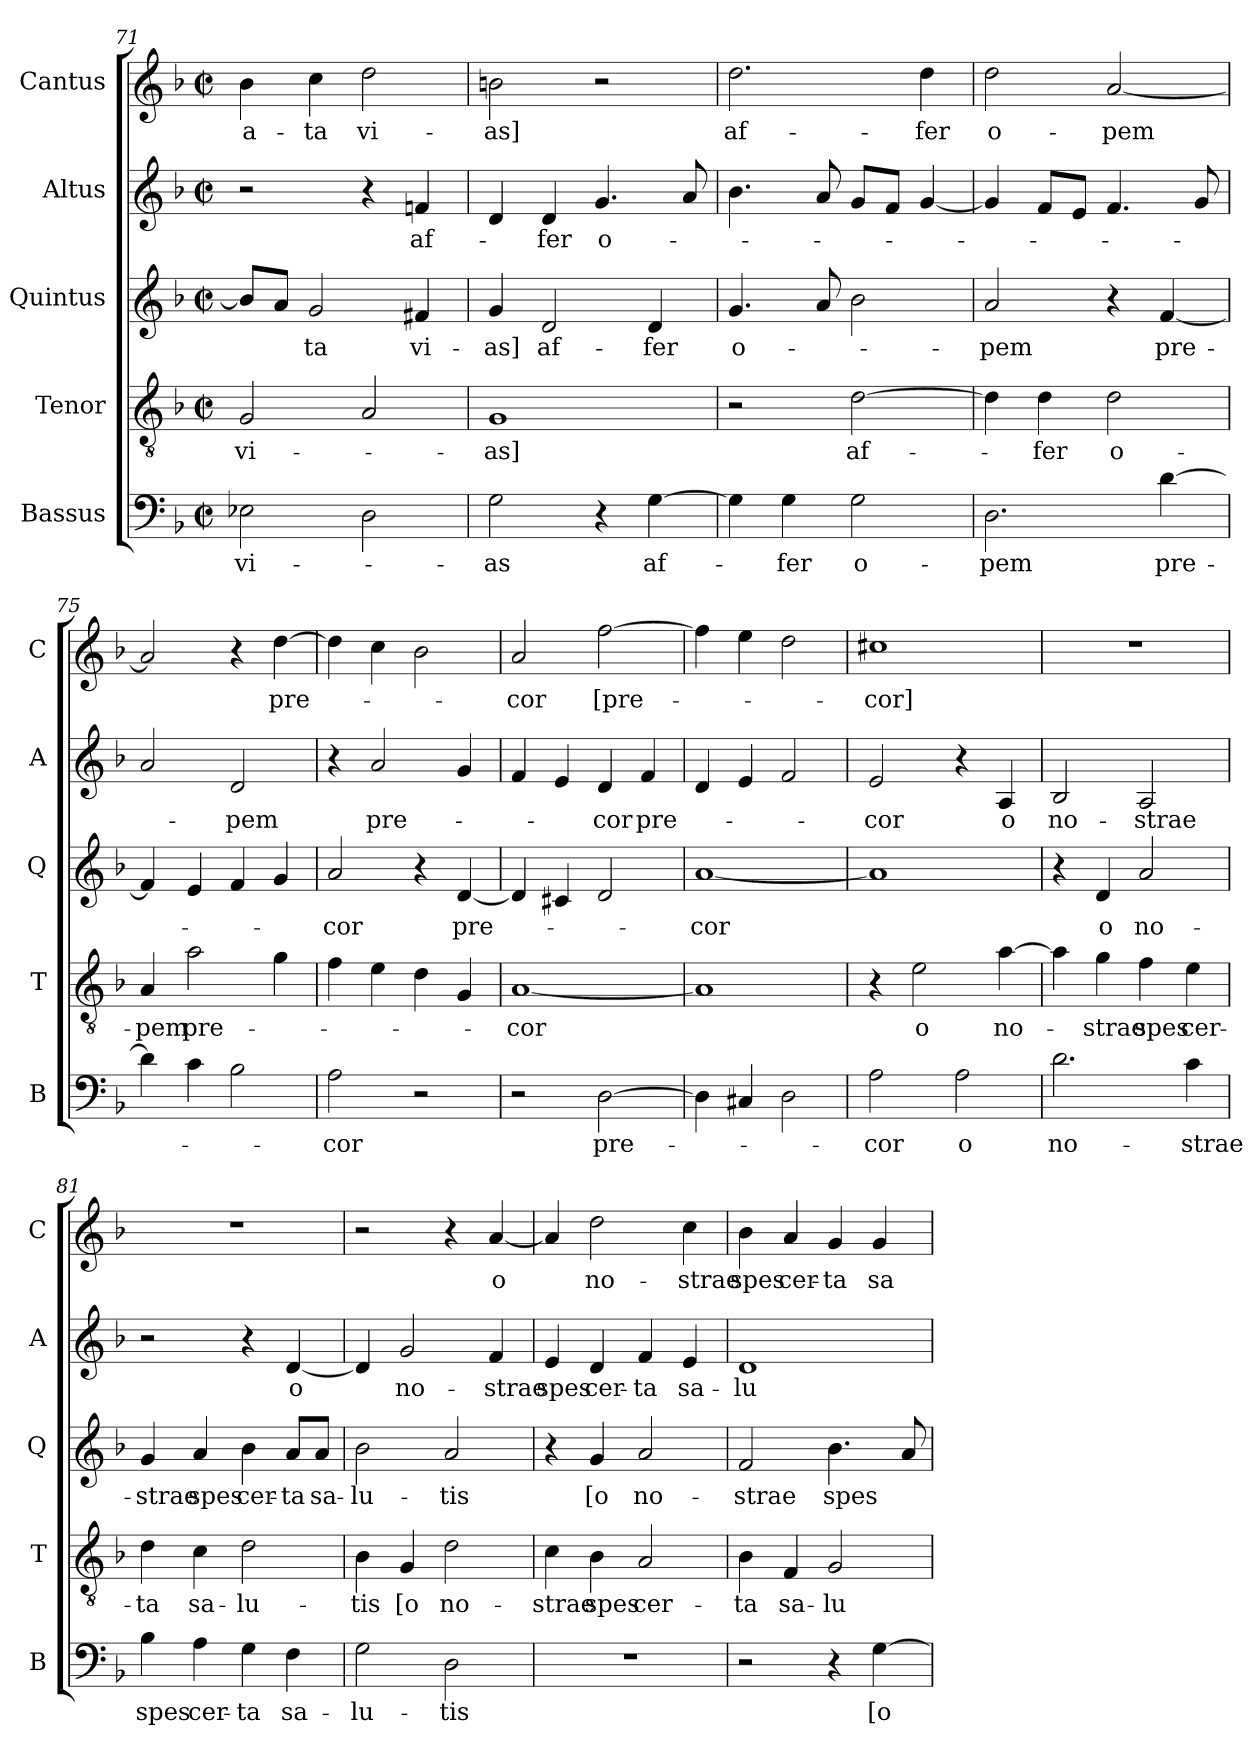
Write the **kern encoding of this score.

**kern	**text	**kern	**text	**kern	**text	**kern	**text	**kern	**text
*part5	*part5	*part4	*part4	*part3	*part3	*part2	*part2	*part1	*part1
*staff5	*staff5	*staff4	*staff4	*staff3	*staff3	*staff2	*staff2	*staff1	*staff1
*I"Bassus	*	*I"Tenor	*	*I"Quintus	*	*I"Altus	*	*I"Cantus	*
*I'B	*	*I'T	*	*I'Q	*	*I'A	*	*I'C	*
*clefF4	*	*clefGv2	*	*clefG2	*	*clefG2	*	*clefG2	*
*k[b-]	*	*k[b-]	*	*k[b-]	*	*k[b-]	*	*k[b-]	*
*F:	*	*F:	*	*F:	*	*F:	*	*F:	*
*M2/2	*	*M2/2	*	*M2/2	*	*M2/2	*	*M2/2	*
*met(c|)	*	*met(c|)	*	*met(c|)	*	*met(c|)	*	*met(c|)	*
=71	=71	=71	=71	=71	=71	=71	=71	=71	=71
!	!LO:LY:b	!	!LO:LY:b	!	!	!	!	!	!LO:LY:b
2E-X\	vi-	2G/	vi-	8b-/L]	.	2r	.	4b-\	-a-
.	.	.	.	8a/J	.	.	.	.	.
!	!	!	!	!	!LO:LY:b	!	!	!	!LO:LY:b
.	.	.	.	2g/	-ta	.	.	4cc\	-ta
!	!	!	!	!	!	!	!	!	!LO:LY:b
2D\	.	2A/	.	.	.	4r	.	2dd\	vi-
!	!	!	!	!	!LO:LY:b	!	!LO:LY:b	!	!
.	.	.	.	4f#i/	vi-	4fni/	af-	.	.
=72	=72	=72	=72	=72	=72	=72	=72	=72	=72
!	!LO:LY:b	!	!LO:LY:b	!	!LO:LY:b	!	!	!	!LO:LY:b
2G\	-as	1G	-as]	4g/	-as]	4d/	.	2bn\	-as]
!	!	!	!	!	!LO:LY:b	!	!LO:LY:b	!	!
.	.	.	.	2d/	af-	4d/	-fer	.	.
!	!	!	!	!	!	!	!LO:LY:b	!	!
4r	.	.	.	.	.	4.g/	o-	2r	.
!	!LO:LY:b	!	!	!	!LO:LY:b	!	!	!	!
[4G\	af-	.	.	4d/	-fer	.	.	.	.
.	.	.	.	.	.	8a/	.	.	.
=73	=73	=73	=73	=73	=73	=73	=73	=73	=73
!	!	!	!	!	!LO:LY:b	!	!	!	!LO:LY:b
4G\]	.	2r	.	4.g/	o-	4.b-\	.	2.dd\	af-
!	!LO:LY:b	!	!	!	!	!	!	!	!
4G\	-fer	.	.	.	.	.	.	.	.
.	.	.	.	8a/	.	8a/	.	.	.
!	!LO:LY:b	!	!LO:LY:b	!	!	!	!	!	!
2G\	o-	[2d\	af-	2b-\	.	8g/L	.	.	.
.	.	.	.	.	.	8f/J	.	.	.
!	!	!	!	!	!	!	!	!	!LO:LY:b
.	.	.	.	.	.	[4g/	.	4dd\	-fer
=74	=74	=74	=74	=74	=74	=74	=74	=74	=74
!	!LO:LY:b	!	!	!	!LO:LY:b	!	!	!	!LO:LY:b
2.D\	-pem	4d\]	.	2a/	-pem	4g/]	.	2dd\	o-
!	!	!	!LO:LY:b	!	!	!	!	!	!
.	.	4d\	-fer	.	.	8f/L	.	.	.
.	.	.	.	.	.	8e/J	.	.	.
!	!	!	!LO:LY:b	!	!	!	!	!	!LO:LY:b
.	.	2d\	o-	4r	.	4.f/	.	[2a/	-pem
!	!LO:LY:b	!	!	!	!LO:LY:b	!	!	!	!
[4d\	pre-	.	.	[4f/	pre-	.	.	.	.
.	.	.	.	.	.	8g/	.	.	.
!!LO:LB:g=z
=75	=75	=75	=75	=75	=75	=75	=75	=75	=75
!	!	!	!LO:LY:b	!	!	!	!	!	!
4d\]	.	4A/	-pem	4f/]	.	2a/	.	2a/]	.
!	!	!	!LO:LY:b	!	!	!	!	!	!
4c\	.	2a\	pre-	4e/	.	.	.	.	.
!	!	!	!	!	!	!	!LO:LY:b	!	!
2B-\	.	.	.	4f/	.	2d/	-pem	4r	.
!	!	!	!	!	!	!	!	!	!LO:LY:b
.	.	4g\	.	4g/	.	.	.	[4dd\	pre-
=76	=76	=76	=76	=76	=76	=76	=76	=76	=76
!	!LO:LY:b	!	!	!	!LO:LY:b	!	!	!	!
2A\	-cor	4f\	.	2a/	-cor	4r	.	4dd\]	.
!	!	!	!	!	!	!	!LO:LY:b	!	!
.	.	4e\	.	.	.	2a/	pre-	4cc\	.
2r	.	4d\	.	4r	.	.	.	2b-\	.
!	!	!	!	!	!LO:LY:b	!	!	!	!
.	.	4G/	.	[4d/	pre-	4g/	.	.	.
=77	=77	=77	=77	=77	=77	=77	=77	=77	=77
!	!	!	!LO:LY:b	!	!	!	!	!	!LO:LY:b
2r	.	[1A	-cor	4d/]	.	4f/	.	2a/	-cor
.	.	.	.	4c#i/	.	4e/	.	.	.
!	!LO:LY:b	!	!	!	!	!	!LO:LY:b	!	!LO:LY:b
[2D\	pre-	.	.	2d/	.	4d/	-cor	[2ff\	[pre-
!	!	!	!	!	!	!	!LO:LY:b	!	!
.	.	.	.	.	.	4f/	pre-	.	.
=78	=78	=78	=78	=78	=78	=78	=78	=78	=78
!	!	!	!	!	!LO:LY:b	!	!	!	!
4D\]	.	1A]	.	[1a	-cor	4d/	.	4ff\]	.
4C#X/	.	.	.	.	.	4e/	.	4ee\	.
2D\	.	.	.	.	.	2f/	.	2dd\	.
=79	=79	=79	=79	=79	=79	=79	=79	=79	=79
!	!LO:LY:b	!	!	!	!	!	!LO:LY:b	!	!LO:LY:b
2A\	-cor	4r	.	1a]	.	2e/	-cor	1cc#X	-cor]
!	!	!	!LO:LY:b	!	!	!	!	!	!
.	.	2e\	o	.	.	.	.	.	.
!	!LO:LY:b	!	!	!	!	!	!	!	!
2A\	o	.	.	.	.	4r	.	.	.
!	!	!	!LO:LY:b	!	!	!	!LO:LY:b	!	!
.	.	[4a\	no-	.	.	4A/	o	.	.
=80	=80	=80	=80	=80	=80	=80	=80	=80	=80
!	!LO:LY:b	!	!	!	!	!	!LO:LY:b	!	!
2.d\	no-	4a\]	.	4r	.	2B-/	no-	1r	.
!	!	!	!LO:LY:b	!	!LO:LY:b	!	!	!	!
.	.	4g\	-strae	4d/	o	.	.	.	.
!	!	!	!LO:LY:b	!	!LO:LY:b	!	!LO:LY:b	!	!
.	.	4f\	spes	2a/	no-	2A/	-strae	.	.
!	!LO:LY:b	!	!LO:LY:b	!	!	!	!	!	!
4c\	-strae	4e\	cer-	.	.	.	.	.	.
!!LO:PB:g=z
=81	=81	=81	=81	=81	=81	=81	=81	=81	=81
!	!LO:LY:b	!	!LO:LY:b	!	!LO:LY:b	!	!	!	!
4B-\	spes	4d\	-ta	4g/	-strae	2r	.	1r	.
!	!LO:LY:b	!	!LO:LY:b	!	!LO:LY:b	!	!	!	!
4A\	cer-	4c\	sa-	4a/	spes	.	.	.	.
!	!LO:LY:b	!	!LO:LY:b	!	!LO:LY:b	!	!	!	!
4G\	-ta	2d\	-lu-	4b-\	cer-	4r	.	.	.
!	!LO:LY:b	!	!	!	!LO:LY:b	!	!LO:LY:b	!	!
4F\	sa-	.	.	8a/L	-ta	[4d/	o	.	.
!	!	!	!	!	!LO:LY:b	!	!	!	!
.	.	.	.	8a/J	sa-	.	.	.	.
=82	=82	=82	=82	=82	=82	=82	=82	=82	=82
!	!LO:LY:b	!	!LO:LY:b	!	!LO:LY:b	!	!	!	!
2G\	-lu-	4B-\	-tis	2b-\	-lu-	4d/]	.	2r	.
!	!	!	!LO:LY:b	!	!	!	!LO:LY:b	!	!
.	.	4G/	[o	.	.	2g/	no-	.	.
!	!LO:LY:b	!	!LO:LY:b	!	!LO:LY:b	!	!	!	!
2D\	-tis	2d\	no-	2a/	-tis	.	.	4r	.
!	!	!	!	!	!	!	!LO:LY:b	!	!LO:LY:b
.	.	.	.	.	.	4f/	-strae	[4a/	o
=83	=83	=83	=83	=83	=83	=83	=83	=83	=83
!	!	!	!LO:LY:b	!	!	!	!LO:LY:b	!	!
1r	.	4c\	-strae	4r	.	4e/	spes	4a/]	.
!	!	!	!LO:LY:b	!	!LO:LY:b	!	!LO:LY:b	!	!LO:LY:b
.	.	4B-\	spes	4g/	[o	4d/	cer-	2dd\	no-
!	!	!	!LO:LY:b	!	!LO:LY:b	!	!LO:LY:b	!	!
.	.	2A/	cer-	2a/	no-	4f/	-ta	.	.
!	!	!	!	!	!	!	!LO:LY:b	!	!LO:LY:b
.	.	.	.	.	.	4e/	sa-	4cc\	-strae
=84	=84	=84	=84	=84	=84	=84	=84	=84	=84
!	!	!	!LO:LY:b	!	!LO:LY:b	!	!LO:LY:b	!	!LO:LY:b
2r	.	4B-\	-ta	2f/	-strae	1d	-lu-	4b-\	spes
!	!	!	!LO:LY:b	!	!	!	!	!	!LO:LY:b
.	.	4F/	sa-	.	.	.	.	4a/	cer-
!	!	!	!LO:LY:b	!	!LO:LY:b	!	!	!	!LO:LY:b
4r	.	2G/	-lu-	4.b-\	spes	.	.	4g/	-ta
!	!LO:LY:b	!	!	!	!	!	!	!	!LO:LY:b
[4G\	[o	.	.	.	.	.	.	4g/	sa-
.	.	.	.	8a/	.	.	.	.	.
=	=	=	=	=	=	=	=	=	=
*-	*-	*-	*-	*-	*-	*-	*-	*-	*-
